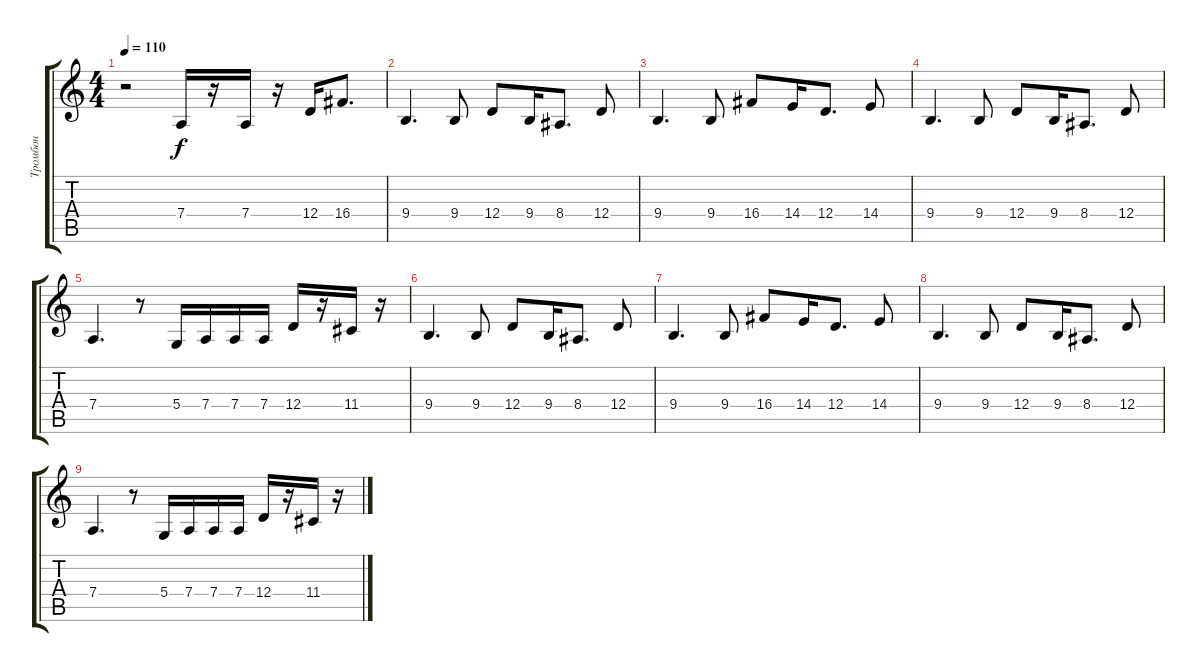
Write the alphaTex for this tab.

\track ("Тромбон" "Тромбон") {instrument trombone}
\staff {score tabs}
\tuning (E4 B3 G3 D3 A2 E2) {hide}
\ts (4 4)
\tempo 110
\clef g2
\ks c
r.2{dy f} 7.4.16 r.16 7.4.16 r.16 12.4.16 16.4.8{d} |
9.4.4{d} 9.4.8 12.4.8 9.4.16 8.4.8{d} 12.4.8 |
9.4.4{d} 9.4.8 16.4.8 14.4.16 12.4.8{d} 14.4.8 |
9.4.4{d} 9.4.8 12.4.8 9.4.16 8.4.8{d} 12.4.8 |
7.4.4{d} r.8 5.4.16 7.4.16 7.4.16 7.4.16 12.4.16 r.16 11.4.16 r.16 |
9.4.4{d} 9.4.8 12.4.8 9.4.16 8.4.8{d} 12.4.8 |
9.4.4{d} 9.4.8 16.4.8 14.4.16 12.4.8{d} 14.4.8 |
9.4.4{d} 9.4.8 12.4.8 9.4.16 8.4.8{d} 12.4.8 |
7.4.4{d} r.8 5.4.16 7.4.16 7.4.16 7.4.16 12.4.16 r.16 11.4.16 r.16
